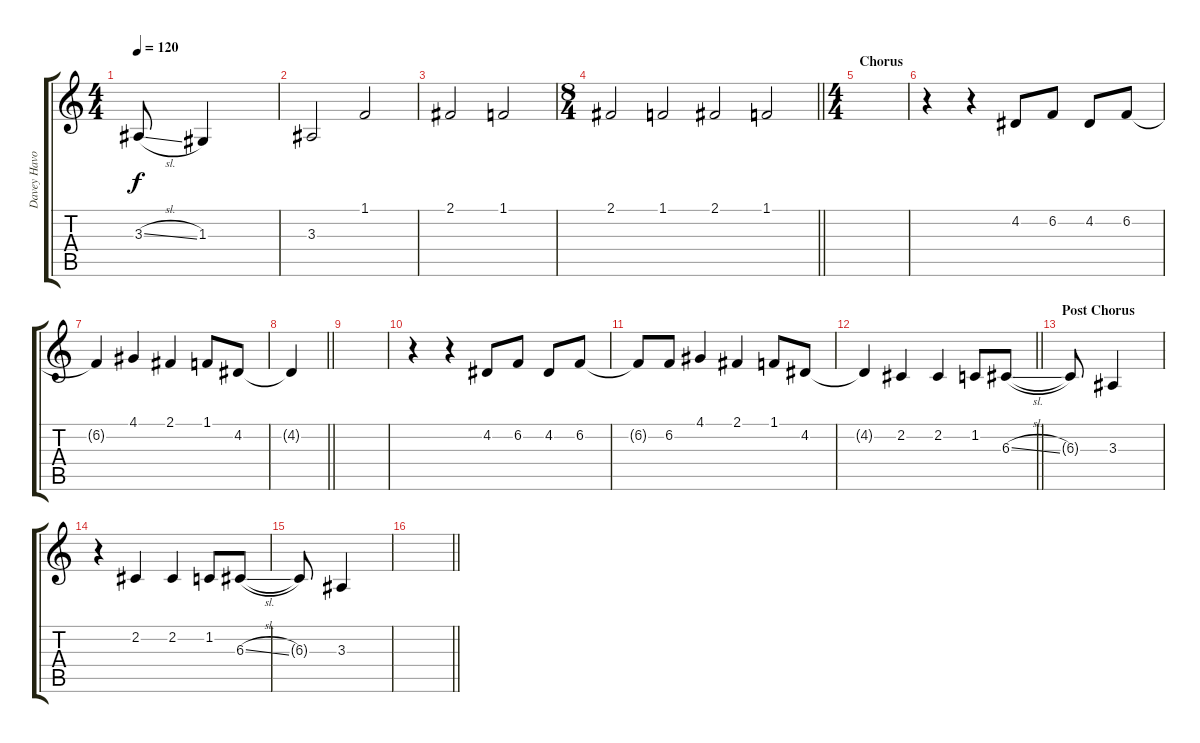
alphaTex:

\track ("Davey Havok (Vocals)" "Davey Havo") {instrument clarinet}
\staff {score tabs}
\tuning (E4 B3 G3 D3 A2 E2) {hide}
\ts (4 4)
\tempo 120
\clef g2
\ks c
3.3{sl t}.8{dy f} 1.3.4 |
3.3.2 1.1.2 |
2.1.2 1.1.2 |
\ts (8 4)
\barLineRight lightlight
2.1.2 1.1.2 2.1.2 1.1.2 |
\ts (4 4)
\section ("" "Chorus")
|
r.4 r.4 4.2.8 6.2.8 4.2.8 6.2.8 |
6.2{t}.4 4.1.4 2.1.4 1.1.8 4.2.8 |
\barLineRight lightlight
4.2{t}.4 |
|
r.4 r.4 4.2.8 6.2.8 4.2.8 6.2.8 |
6.2{t}.8 6.2.8 4.1.4 2.1.4 1.1.8 4.2.8 |
\barLineRight lightlight
4.2{t}.4 2.2.4 2.2.4 1.2.8 6.3{sl}.8 |
\section ("" "Post Chorus")
6.3{t}.8 3.3.4 |
r.4 2.2.4 2.2.4 1.2.8 6.3{sl}.8 |
6.3{t}.8 3.3.4 |
\barLineRight lightlight
